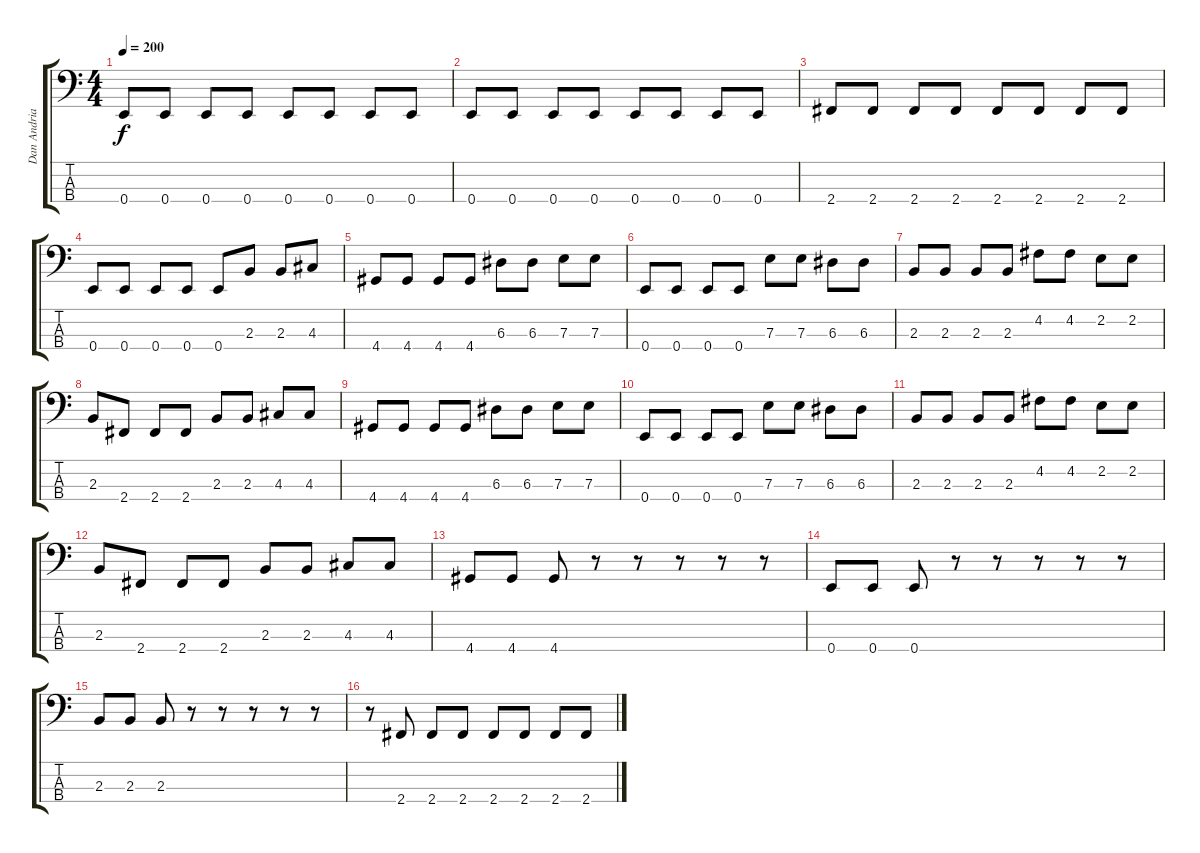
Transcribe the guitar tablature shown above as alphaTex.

\track ("Dan Andriano" "Dan Andria") {instrument electricbasspick}
\staff {score tabs}
\tuning (G2 D2 A1 E1) {hide}
\ts (4 4)
\tempo 200
\clef f4
\ks c
0.4.8{dy f} 0.4.8 0.4.8 0.4.8 0.4.8 0.4.8 0.4.8 0.4.8 |
0.4.8 0.4.8 0.4.8 0.4.8 0.4.8 0.4.8 0.4.8 0.4.8 |
2.4.8 2.4.8 2.4.8 2.4.8 2.4.8 2.4.8 2.4.8 2.4.8 |
0.4.8 0.4.8 0.4.8 0.4.8 0.4.8 2.3.8 2.3.8 4.3.8 |
4.4.8 4.4.8 4.4.8 4.4.8 6.3.8 6.3.8 7.3.8 7.3.8 |
0.4.8 0.4.8 0.4.8 0.4.8 7.3.8 7.3.8 6.3.8 6.3.8 |
2.3.8 2.3.8 2.3.8 2.3.8 4.2.8 4.2.8 2.2.8 2.2.8 |
2.3.8 2.4.8 2.4.8 2.4.8 2.3.8 2.3.8 4.3.8 4.3.8 |
4.4.8 4.4.8 4.4.8 4.4.8 6.3.8 6.3.8 7.3.8 7.3.8 |
0.4.8 0.4.8 0.4.8 0.4.8 7.3.8 7.3.8 6.3.8 6.3.8 |
2.3.8 2.3.8 2.3.8 2.3.8 4.2.8 4.2.8 2.2.8 2.2.8 |
2.3.8 2.4.8 2.4.8 2.4.8 2.3.8 2.3.8 4.3.8 4.3.8 |
4.4.8 4.4.8 4.4.8 r.8 r.8 r.8 r.8 r.8 |
0.4.8 0.4.8 0.4.8 r.8 r.8 r.8 r.8 r.8 |
2.3.8 2.3.8 2.3.8 r.8 r.8 r.8 r.8 r.8 |
r.8 2.4.8 2.4.8 2.4.8 2.4.8 2.4.8 2.4.8 2.4.8
